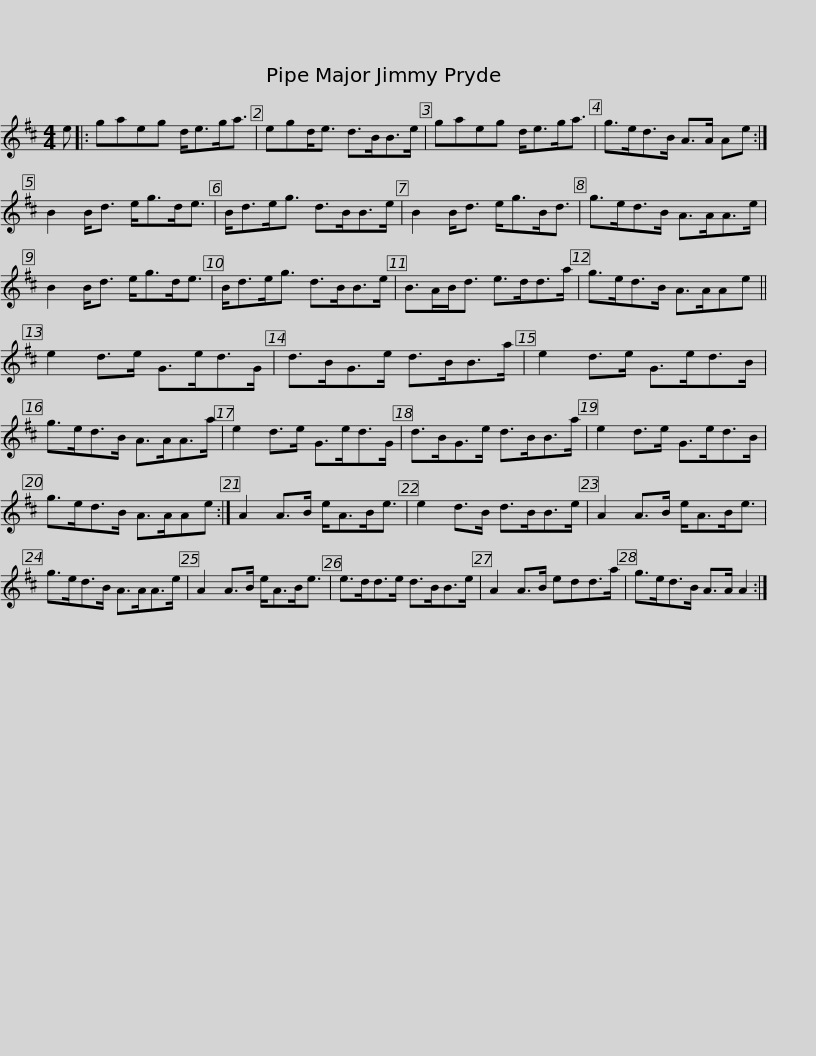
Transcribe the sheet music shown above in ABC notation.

X:1
L:1/8
M:4/4
I:linebreak $
K:D
V:1 treble
V:1
 e |: gaeg d<eg<a | egd<e d>BB>e | gaeg d<eg<a | g>ed>B A>A Ae :|$ %5
 B2 B<d e<gd<e | B<de<g d>BB>e | B2 B<d e<gB<d | g>ed>B A>AA>e | B2 B<d e<gd<e |$ %10
 B<de<g d>BB>e | B>AB<d e>dd>a | g>ed>B A>AAe || e2 d>e G>ed>G |$ d>BG>e d>BB>a | %15
 e2 d>e G>ed>B | g>ed>B A>AA>a | e2 d>e G>ed>G | d>BG>e d>BB>a |$ e2 d>e G>ed>B | %20
 g>ed>B A>AAe :| A2 A>B e<AB<e | e2 d>B d>BB>e | A2 A>B e<AB<e |$ g>ed>B A>AA>e | %25
 A2 A>B e<AB<e | e>dd>e d>BB>e | A2 A>B edd>a | g>ed>B A>A A2 :| %29
